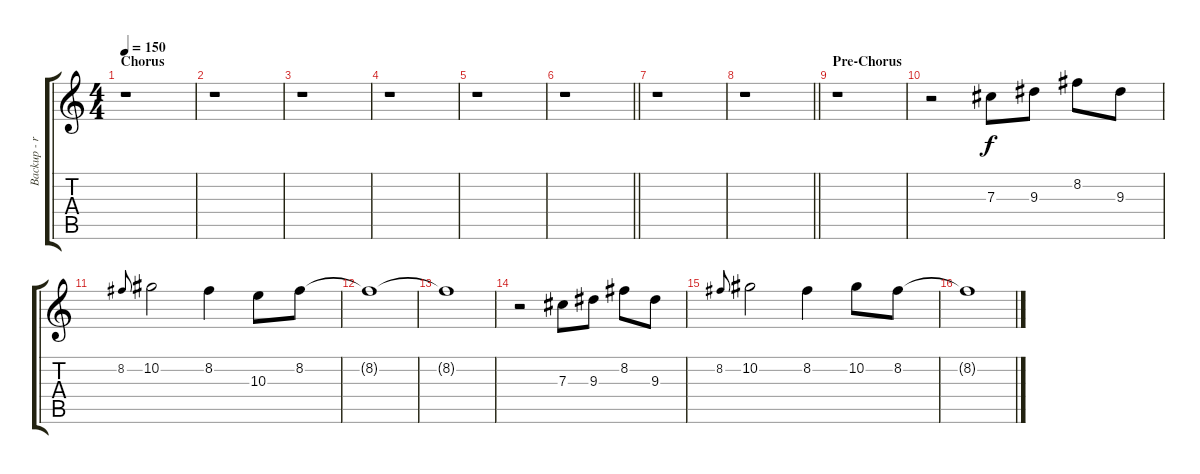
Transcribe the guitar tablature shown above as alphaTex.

\track ("Backup - right" "Backup - r") {instrument acousticguitarsteel}
\staff {score tabs}
\tuning (Eb4 Bb3 Gb3 Db3 Ab2 Eb2) {hide}
\ts (4 4)
\section ("" "Chorus")
\tempo 150
\clef g2
\ks c
r.1{dy f} |
r.1 |
r.1 |
r.1 |
r.1 |
\barLineRight lightlight
r.1 |
r.1 |
\barLineRight lightlight
r.1 |
\section ("" "Pre-Chorus")
r.1 |
r.2 7.3.8 9.3.8 8.2.8 9.3.8 |
8.2.8{gr onbeat} 10.2.2 8.2.4 10.3.8 8.2.8 |
8.2{t}.1 |
8.2{t}.1 |
r.2 7.3.8 9.3.8 8.2.8 9.3.8 |
8.2.8{gr onbeat} 10.2.2 8.2.4 10.2.8 8.2.8 |
8.2{t}.1
